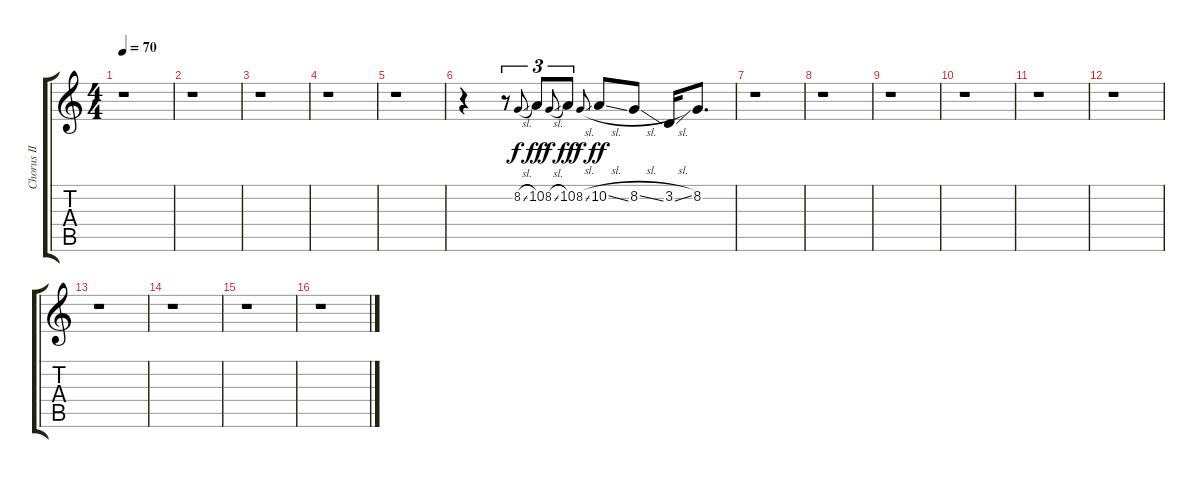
\track ("Chorus II" "Chorus II") {instrument voiceoohs}
\staff {score tabs}
\tuning (E4 B3 G3 D3 A2 E2) {hide}
\ts (4 4)
\tempo 70
\clef g2
\ks c
r.1{dy f} |
r.1 |
r.1 |
r.1 |
r.1 |
r.4 r.8{tu (3 2)} 8.2{sl}.8{gr onbeat} 10.2.8{tu (3 2) dy ff} 8.2{sl}.8{gr onbeat dy f} 10.2.8{tu (3 2) dy ff} 8.2{sl}.8{gr onbeat dy f} 10.2{sl}.8{dy ff} 8.2{sl}.8 3.2{sl}.16 8.2.8{d} |
r.1 |
r.1 |
r.1 |
r.1 |
r.1 |
r.1 |
r.1 |
r.1 |
r.1 |
r.1
